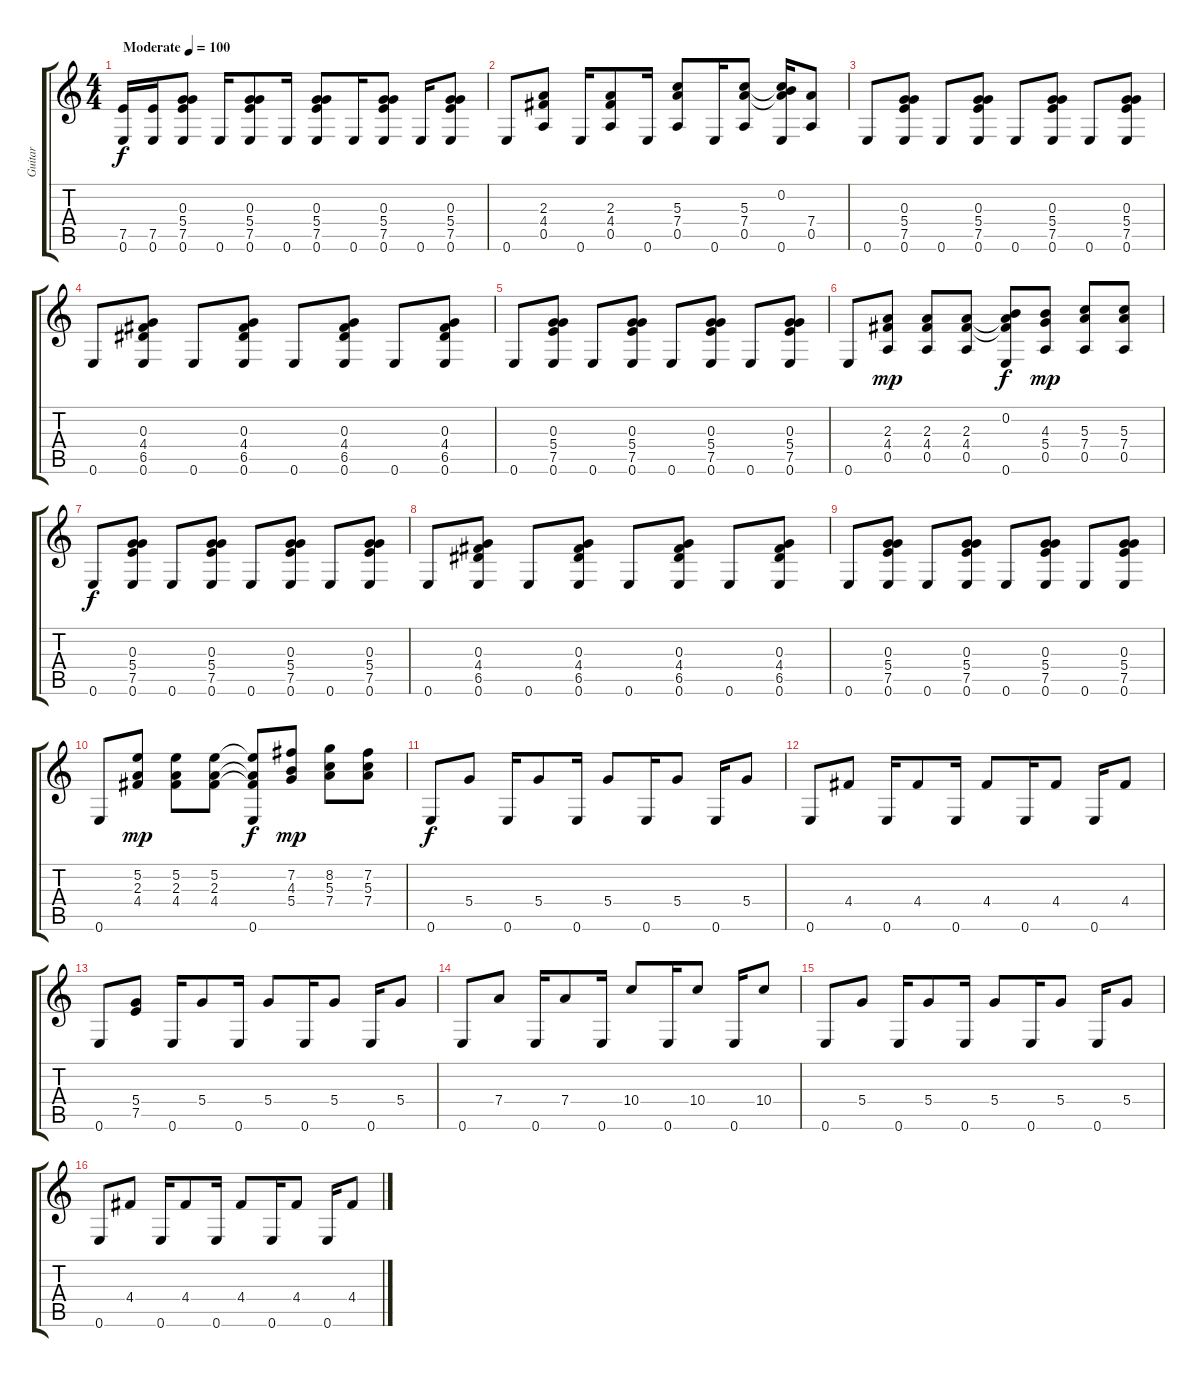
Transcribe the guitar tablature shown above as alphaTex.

\track ("Guitar" "Guitar") {instrument acousticguitarsteel}
\staff {score tabs}
\tuning (E4 B3 G3 D3 A2 E2) {hide}
\ts (4 4)
\tempo (100 "Moderate")
\clef g2
\ks c
(7.5 0.6).16{dy f instrument acousticguitarsteel} (7.5 0.6).16 (0.3 5.4 7.5 0.6).8 0.6.16 (0.3 5.4 7.5 0.6).8 0.6.16 (0.3 5.4 7.5 0.6).8 0.6.16 (0.3 5.4 7.5 0.6).8 0.6.16 (0.3 5.4 7.5 0.6).8 |
0.6.8 (2.3 4.4 0.5).8 0.6.16 (2.3 4.4 0.5).8 0.6.16 (5.3 7.4 0.5).8 0.6.16 (5.3 7.4 0.5).8 (0.2 5.3{t} 7.4{t} 0.6).16 (7.4 0.5).8 |
0.6.8 (0.3 5.4 7.5 0.6).8 0.6.8 (0.3 5.4 7.5 0.6).8 0.6.8 (0.3 5.4 7.5 0.6).8 0.6.8 (0.3 5.4 7.5 0.6).8 |
0.6.8 (0.3 4.4 6.5 0.6).8 0.6.8 (0.3 4.4 6.5 0.6).8 0.6.8 (0.3 4.4 6.5 0.6).8 0.6.8 (0.3 4.4 6.5 0.6).8 |
0.6.8 (0.3 5.4 7.5 0.6).8 0.6.8 (0.3 5.4 7.5 0.6).8 0.6.8 (0.3 5.4 7.5 0.6).8 0.6.8 (0.3 5.4 7.5 0.6).8 |
0.6.8 (2.3 4.4 0.5).8{dy mp} (2.3 4.4 0.5).8 (2.3 4.4 0.5).8 (0.2 2.3{t} 4.4{t} 0.6).8{dy f} (4.3 5.4 0.5).8{dy mp} (5.3 7.4 0.5).8 (5.3 7.4 0.5).8 |
0.6.8{dy f} (0.3 5.4 7.5 0.6).8 0.6.8 (0.3 5.4 7.5 0.6).8 0.6.8 (0.3 5.4 7.5 0.6).8 0.6.8 (0.3 5.4 7.5 0.6).8 |
0.6.8 (0.3 4.4 6.5 0.6).8 0.6.8 (0.3 4.4 6.5 0.6).8 0.6.8 (0.3 4.4 6.5 0.6).8 0.6.8 (0.3 4.4 6.5 0.6).8 |
0.6.8 (0.3 5.4 7.5 0.6).8 0.6.8 (0.3 5.4 7.5 0.6).8 0.6.8 (0.3 5.4 7.5 0.6).8 0.6.8 (0.3 5.4 7.5 0.6).8 |
0.6.8 (5.2 2.3 4.4).8{dy mp} (5.2 2.3 4.4).8 (5.2 2.3 4.4).8 (5.2{t} 2.3{t} 4.4{t} 0.6).8{dy f} (7.2 4.3 5.4).8{dy mp} (8.2 5.3 7.4).8 (7.2 5.3 7.4).8 |
0.6.8{dy f} 5.4.8 0.6.16 5.4.8 0.6.16 5.4.8 0.6.16 5.4.8 0.6.16 5.4.8 |
0.6.8 4.4.8 0.6.16 4.4.8 0.6.16 4.4.8 0.6.16 4.4.8 0.6.16 4.4.8 |
0.6.8 (5.4 7.5).8 0.6.16 5.4.8 0.6.16 5.4.8 0.6.16 5.4.8 0.6.16 5.4.8 |
0.6.8 7.4.8 0.6.16 7.4.8 0.6.16 10.4.8 0.6.16 10.4.8 0.6.16 10.4.8 |
0.6.8 5.4.8 0.6.16 5.4.8 0.6.16 5.4.8 0.6.16 5.4.8 0.6.16 5.4.8 |
0.6.8 4.4.8 0.6.16 4.4.8 0.6.16 4.4.8 0.6.16 4.4.8 0.6.16 4.4.8
